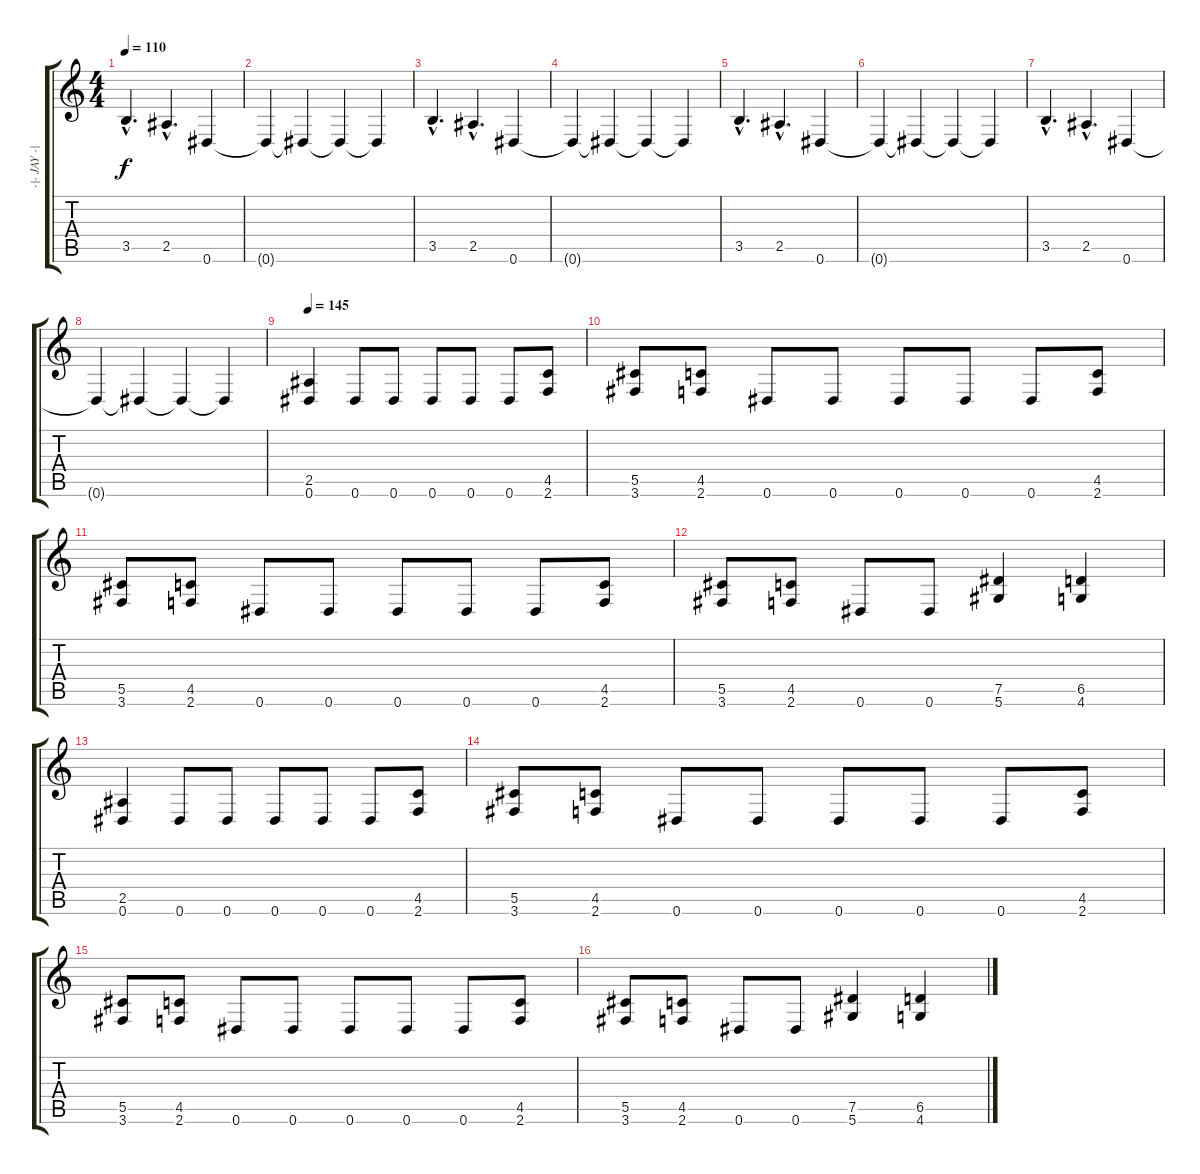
\track ("-|- JAY -|-" "-|- JAY -|") {instrument overdrivenguitar}
\staff {score tabs}
\tuning (Eb4 Bb3 Gb3 Db3 Ab2 Eb2) {hide}
\ts (4 4)
\tempo 110
\clef g2
\ks c
3.5{hac}.4{d dy f instrument overdrivenguitar} 2.5{hac}.4{d} 0.6.4 |
0.6{t}.4 0.6{t}.4 0.6{t}.4 0.6{t}.4 |
3.5{hac}.4{d} 2.5{hac}.4{d} 0.6.4 |
0.6{t}.4 0.6{t}.4 0.6{t}.4 0.6{t}.4 |
3.5{hac}.4{d} 2.5{hac}.4{d} 0.6.4 |
0.6{t}.4 0.6{t}.4 0.6{t}.4 0.6{t}.4 |
3.5{hac}.4{d} 2.5{hac}.4{d} 0.6.4 |
0.6{t}.4 0.6{t}.4 0.6{t}.4 0.6{t}.4 |
\tempo 145
(2.5 0.6).4 0.6.8 0.6.8 0.6.8 0.6.8 0.6.8 (4.5 2.6).8 |
(5.5 3.6).8 (4.5 2.6).8 0.6.8 0.6.8 0.6.8 0.6.8 0.6.8 (4.5 2.6).8 |
(5.5 3.6).8 (4.5 2.6).8 0.6.8 0.6.8 0.6.8 0.6.8 0.6.8 (4.5 2.6).8 |
(5.5 3.6).8 (4.5 2.6).8 0.6.8 0.6.8 (7.5 5.6).4 (6.5 4.6).4 |
(2.5 0.6).4 0.6.8 0.6.8 0.6.8 0.6.8 0.6.8 (4.5 2.6).8 |
(5.5 3.6).8 (4.5 2.6).8 0.6.8 0.6.8 0.6.8 0.6.8 0.6.8 (4.5 2.6).8 |
(5.5 3.6).8 (4.5 2.6).8 0.6.8 0.6.8 0.6.8 0.6.8 0.6.8 (4.5 2.6).8 |
(5.5 3.6).8 (4.5 2.6).8 0.6.8 0.6.8 (7.5 5.6).4 (6.5 4.6).4
